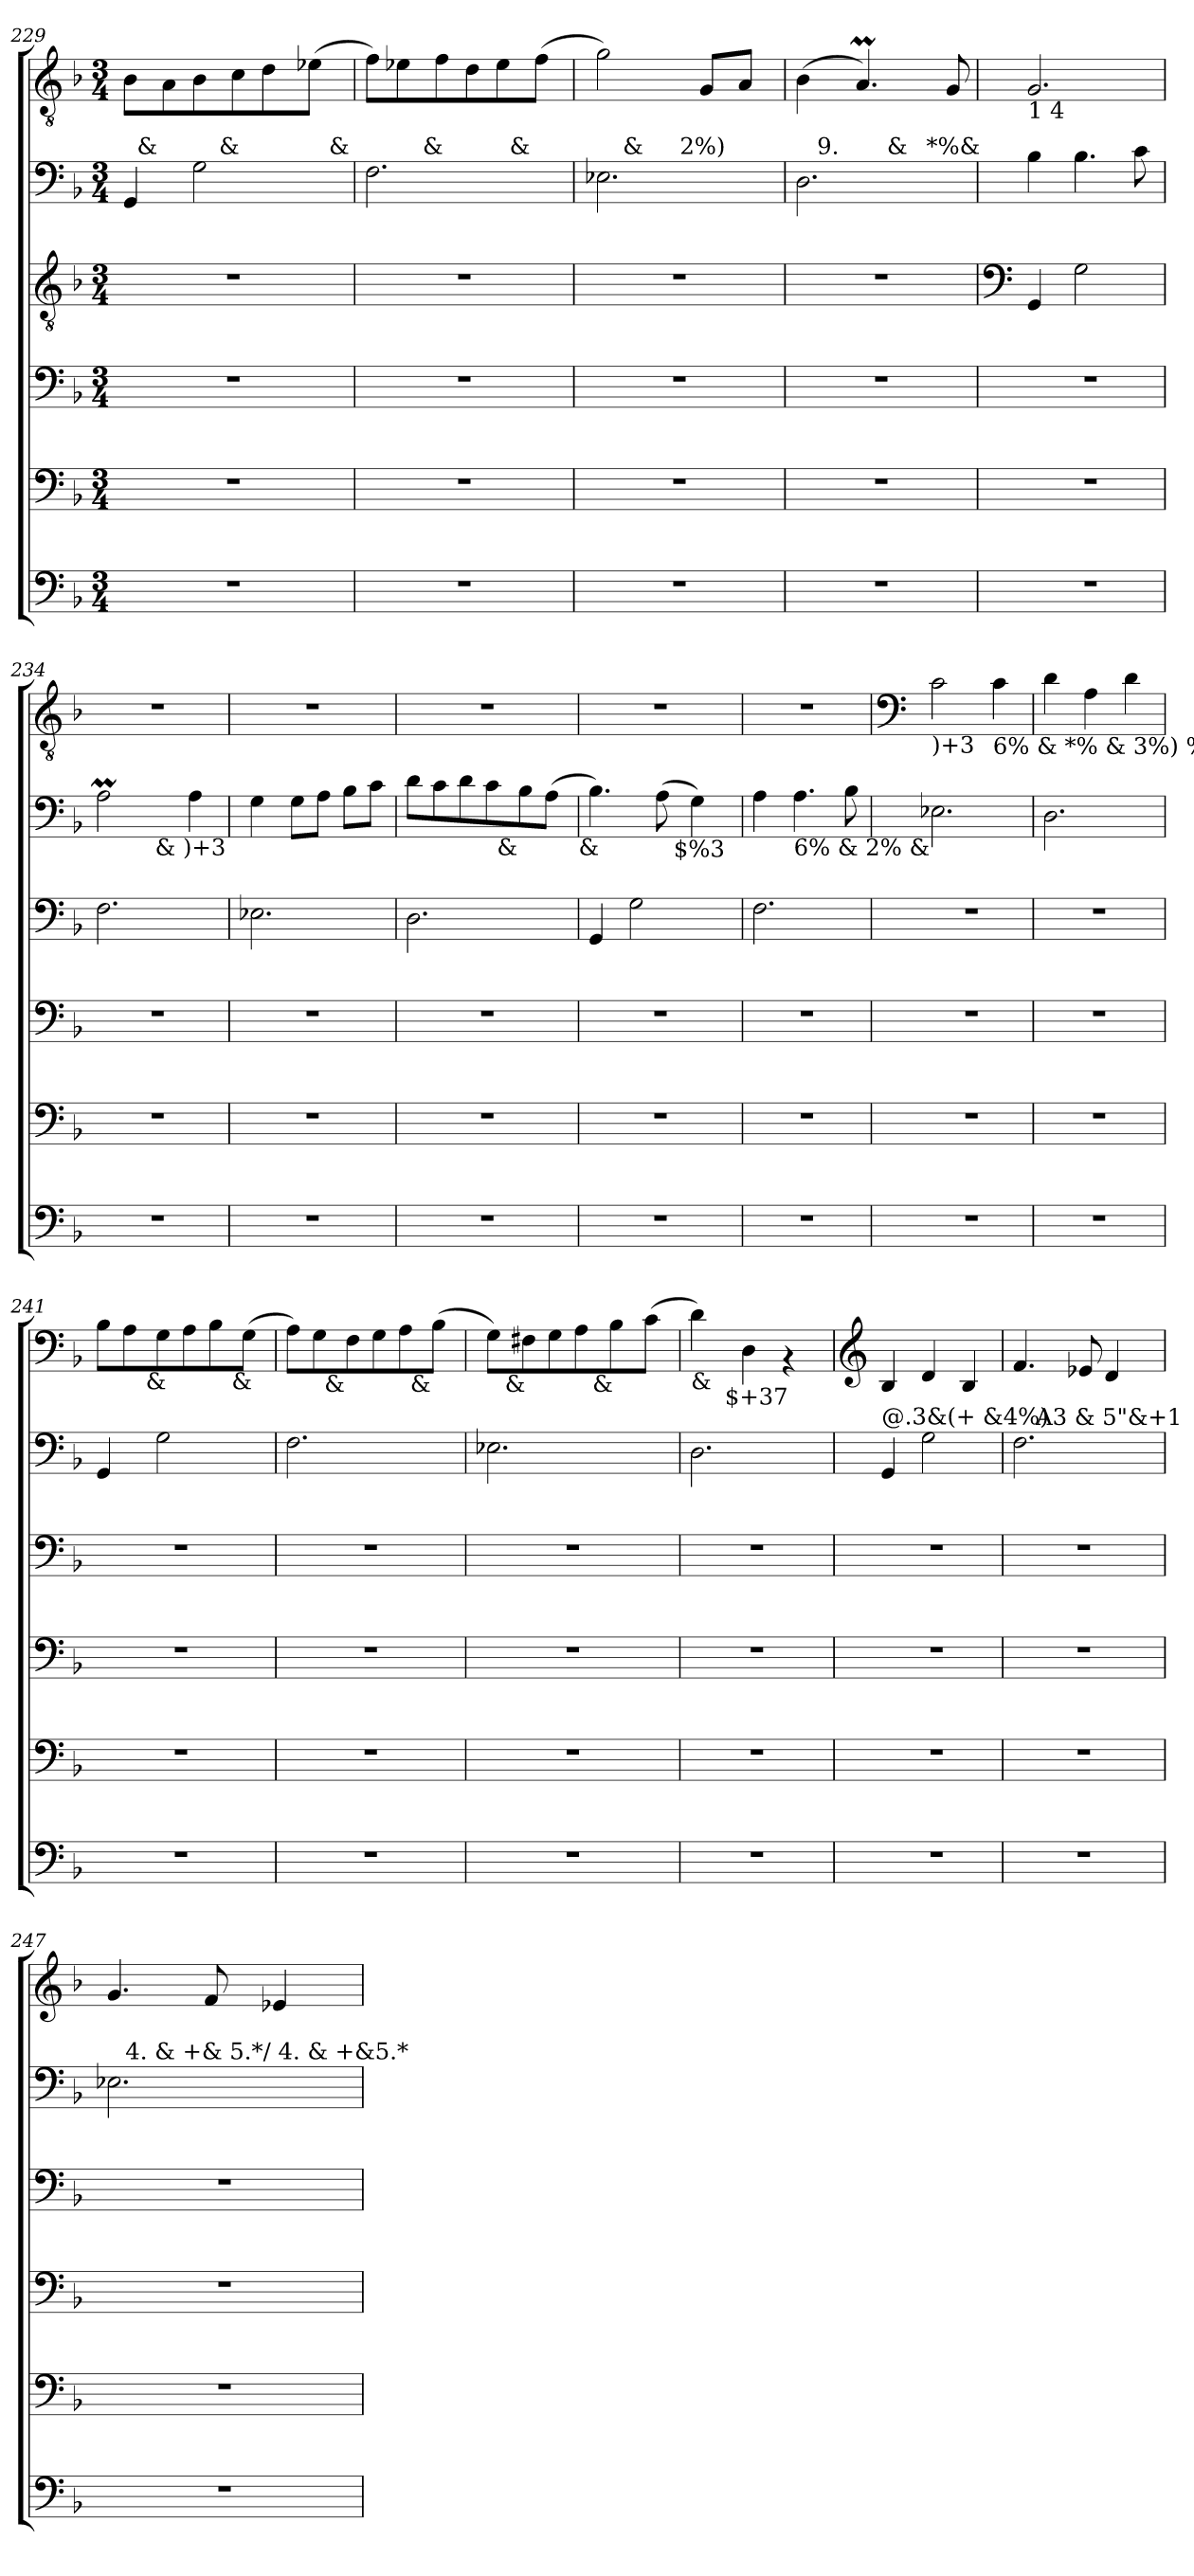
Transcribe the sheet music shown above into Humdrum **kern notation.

**kern	**kern	**kern	**kern	**kern	**kern
*part6	*part5	*part4	*part3	*part2	*part1
*staff6	*staff5	*staff4	*staff3	*staff2	*staff1
*clefF4	*clefF4	*clefF4	*clefGv2	*clefF4	*clefGv2
*k[b-]	*k[b-]	*k[b-]	*k[b-]	*k[b-]	*k[b-]
*F:	*F:	*F:	*F:	*F:	*F:
*M3/4	*M3/4	*M3/4	*M3/4	*M3/4	*M3/4
=229	=229	=229	=229	=229	=229
*	*	*	*	*^	*
*	*	*	*	*	*^	*
*	*	*	*	*	*	*^	*
2.r	2.r	2.r	2.r	4GG/	32ryy	4ryy	2ryy	8B-\L
!	!	!	!	!	!LO:TX:a:t=&	!	!	!
.	.	.	.	.	2ryy	.	.	.
.	.	.	.	.	.	.	.	8A\
.	.	.	.	2G\	.	16.ryy	.	8B-\
!	!	!	!	!	!	!LO:TX:a:t=&	!	!
.	.	.	.	.	.	4ryy	.	.
.	.	.	.	.	.	.	.	8c\
.	.	.	.	.	.	.	8.ryy	8d\
.	.	.	.	.	8..ryy	.	.	.
.	.	.	.	.	.	8ryy	.	.
.	.	.	.	.	.	.	.	(>8e-X\J
!	!	!	!	!	!	!	!LO:TX:a:t=&	!
.	.	.	.	.	.	.	16ryy	.
.	.	.	.	.	.	32ryy	.	.
*	*	*	*	*	*	*v	*v	*
=230	=230	=230	=230	=230	=230	=230	=230
2.r	2.r	2.r	2.r	2.F\	8..ryy	2ryy	8f\L)
.	.	.	.	.	.	.	8e-X\
!	!	!	!	!	!LO:TX:a:t=&	!	!
.	.	.	.	.	2ryy	.	.
.	.	.	.	.	.	.	8f\
.	.	.	.	.	.	.	8d\
.	.	.	.	.	.	32ryy	8e-\
!	!	!	!	!	!	!LO:TX:a:t=&	!
.	.	.	.	.	.	8..ryy	.
.	.	.	.	.	.	.	(>8f\J
.	.	.	.	.	32ryy	.	.
=231	=231	=231	=231	=231	=231	=231	=231
2.r	2.r	2.r	2.r	2.E-X\	16.ryy	4..ryy	2g\)
!	!	!	!	!	!LO:TX:a:t=&	!	!
.	.	.	.	.	2ryy	.	.
!	!	!	!	!	!	!LO:TX:a:t=2%)	!
.	.	.	.	.	.	4ryy	.
.	.	.	.	.	.	.	8G/L
.	.	.	.	.	8ryy	.	.
.	.	.	.	.	.	.	8A/J
.	.	.	.	.	.	16ryy	.
.	.	.	.	.	32ryy	.	.
=232	=232	=232	=232	=232	=232	=232	=232
2.r	2.r	2.r	2.r	2.D\	16ryy	4.ryy	(>4B-\
!	!	!	!	!	!LO:TX:a:t=9.	!	!
.	.	.	.	.	2ryy	.	.
.	.	.	.	.	.	.	4.Am/)
!	!	!	!	!	!	!LO:TX:a:t=&	!
.	.	.	.	.	.	4.ryy	.
!	!	!	!	!	!LO:TX:a:t=*%&	!	!
.	.	.	.	.	8.ryy	.	.
.	.	.	.	.	.	.	8G/
*	*	*	*	*v	*v	*v	*
!!LO:PB:g=z
=233	=233	=233	=233	=233	=233
*	*	*	*clefF4	*	*
*	*	*	*	*^	*
*	*	*	*	*	*^	*
!	!	!	!	!	!	!	!LO:TX:b:t=1 4
!	!	!	!	!LO:TX:a:t=1+37	!	!	!
!	!	!	!	!LO:TX:b:t=&colon; & 3. & 5% & +$	!	!	!
*	*	*	*	*v	*v	*v	*
2.r	2.r	2.r	4GG/	4B-\	2.G/
.	.	.	2G\	4.B-\	.
.	.	.	.	8c\	.
=234	=234	=234	=234	=234	=234
*	*	*	*	*^	*
2.r	2.r	2.r	2.F\	2Am\	4ryy	2.r
.	.	.	.	.	16ryy	.
!	!	!	!	!	!LO:TX:b:t=& )+3	!
.	.	.	.	.	4..ryy	.
.	.	.	.	4A\	.	.
=235	=235	=235	=235	=235	=235	=235
!	!	!	!	!LO:TX:b:t=%* & 41+ & 2%)	!	!
*	*	*	*	*v	*v	*
2.r	2.r	2.r	2.E-X\	4G\	2.r
.	.	.	.	8G\L	.
.	.	.	.	8A\J	.
.	.	.	.	8B-\L	.
.	.	.	.	8c\J	.
=236	=236	=236	=236	=236	=236
!	!	!	!	!LO:TX:b:t=;-	!
*	*	*	*	*^	*
2.r	2.r	2.r	2.D\	8d\L	4ryy	2.r
.	.	.	.	8c\	.	.
.	.	.	.	8d\	8ryy	.
.	.	.	.	8c\	32ryy	.
!	!	!	!	!	!LO:TX:b:t=&	!
.	.	.	.	.	4ryy	.
.	.	.	.	8B-\	.	.
.	.	.	.	(>8A\J	.	.
.	.	.	.	.	16.ryy	.
!	!	!	!	!LO:TX:b:t=&	!	!
=237	=237	=237	=237	=237	=237	=237
2.r	2.r	2.r	4GG/	4.B-\)	4..ryy	2.r
.	.	.	2G\	.	.	.
.	.	.	.	(>8A\	.	.
!	!	!	!	!	!LO:TX:b:t=$%3	!
.	.	.	.	.	4ryy	.
.	.	.	.	4G\)	.	.
.	.	.	.	.	16ryy	.
=238	=238	=238	=238	=238	=238	=238
!	!	!	!	!LO:TX:b:t=+)	!	!
*	*	*	*	*v	*v	*
2.r	2.r	2.r	2.F\	4A\	2.r
!	!	!	!	!LO:TX:b:t=6% & 2% &	!
.	.	.	.	4.A\	.
.	.	.	.	8B-\	.
!!LO:LB:g=z
=239	=239	=239	=239	=239	=239
*	*	*	*	*	*clefF4
!	!	!	!	!	!LO:TX:b:t=)+3
2.r	2.r	2.r	2.r	2.E-X\	2c\
!	!	!	!	!	!LO:TX:b:t=6% & *% & 3%) %$ & "
.	.	.	.	.	4c\
=240	=240	=240	=240	=240	=240
2.r	2.r	2.r	2.r	2.D\	4d\
.	.	.	.	.	4A\
.	.	.	.	.	4d\
=241	=241	=241	=241	=241	=241
*	*	*	*	*	*^
*	*	*	*	*	*	*^
2.r	2.r	2.r	2.r	4GG/	8B-\L	8..ryy	2ryy
.	.	.	.	.	8A\	.	.
!	!	!	!	!	!	!LO:TX:b:t=&	!
.	.	.	.	.	.	2ryy	.
.	.	.	.	2G\	8G\	.	.
.	.	.	.	.	8A\	.	.
.	.	.	.	.	8B-\	.	16.ryy
!	!	!	!	!	!	!	!LO:TX:b:t=&
.	.	.	.	.	.	.	8ryy
.	.	.	.	.	(>8G\J	.	.
.	.	.	.	.	.	32ryy	32ryy
=242	=242	=242	=242	=242	=242	=242	=242
2.r	2.r	2.r	2.r	2.F\	8A\L)	8ryy	2ryy
.	.	.	.	.	8G\	32ryy	.
!	!	!	!	!	!	!LO:TX:b:t=&	!
.	.	.	.	.	.	2ryy	.
.	.	.	.	.	8F\	.	.
.	.	.	.	.	8G\	.	.
.	.	.	.	.	8A\	.	32ryy
!	!	!	!	!	!	!	!LO:TX:b:t=&
.	.	.	.	.	.	.	8..ryy
.	.	.	.	.	(>8B-\J	.	.
.	.	.	.	.	.	16.ryy	.
=243	=243	=243	=243	=243	=243	=243	=243
2.r	2.r	2.r	2.r	2.E-X\	8G\L)	16ryy	4..ryy
!	!	!	!	!	!	!LO:TX:b:t=&	!
.	.	.	.	.	.	2ryy	.
.	.	.	.	.	8F#X\	.	.
.	.	.	.	.	8G\	.	.
.	.	.	.	.	8A\	.	.
!	!	!	!	!	!	!	!LO:TX:b:t=&
.	.	.	.	.	.	.	4ryy
.	.	.	.	.	8B-\	.	.
.	.	.	.	.	.	8.ryy	.
.	.	.	.	.	(>8c\J	.	.
.	.	.	.	.	.	.	16ryy
=244	=244	=244	=244	=244	=244	=244	=244
!	!	!	!	!	!LO:TX:b:t=&	!	!
*	*	*	*	*	*	*v	*v
2.r	2.r	2.r	2.r	2.D\	4d\)	8.ryy
!	!	!	!	!	!	!LO:TX:b:t=$+37
.	.	.	.	.	.	2ryy
.	.	.	.	.	4D\	.
.	.	.	.	.	4rAA	.
.	.	.	.	.	.	16ryy
*	*	*	*	*	*v	*v
!!LO:PB:g=z
=245	=245	=245	=245	=245	=245
*	*	*	*	*	*clefG2
*	*	*	*	*	*^
!	!	!	!	!LO:TX:a:t=@.3&(+ &4%)	!	!
*	*	*	*	*	*v	*v
2.r	2.r	2.r	2.r	4GG/	4B-/
.	.	.	.	2G\	4d/
.	.	.	.	.	4B-/
=246	=246	=246	=246	=246	=246
*	*	*	*	*^	*
2.r	2.r	2.r	2.r	2.F\	16.ryy	4.f/
!	!	!	!	!	!LO:TX:a:t=A3 & 5"&+1	!
.	.	.	.	.	2ryy	.
.	.	.	.	.	.	8e-X/
.	.	.	.	.	.	4d/
.	.	.	.	.	8ryy	.
.	.	.	.	.	32ryy	.
=247	=247	=247	=247	=247	=247	=247
2.r	2.r	2.r	2.r	2.E-X\	16ryy	4.g/
!	!	!	!	!	!LO:TX:a:t=4. & +& 5.*/ 4. & +&5.*	!
.	.	.	.	.	2ryy	.
.	.	.	.	.	.	8f/
.	.	.	.	.	.	4e-X/
.	.	.	.	.	8.ryy	.
*	*	*	*	*v	*v	*
=	=	=	=	=	=
*-	*-	*-	*-	*-	*-
